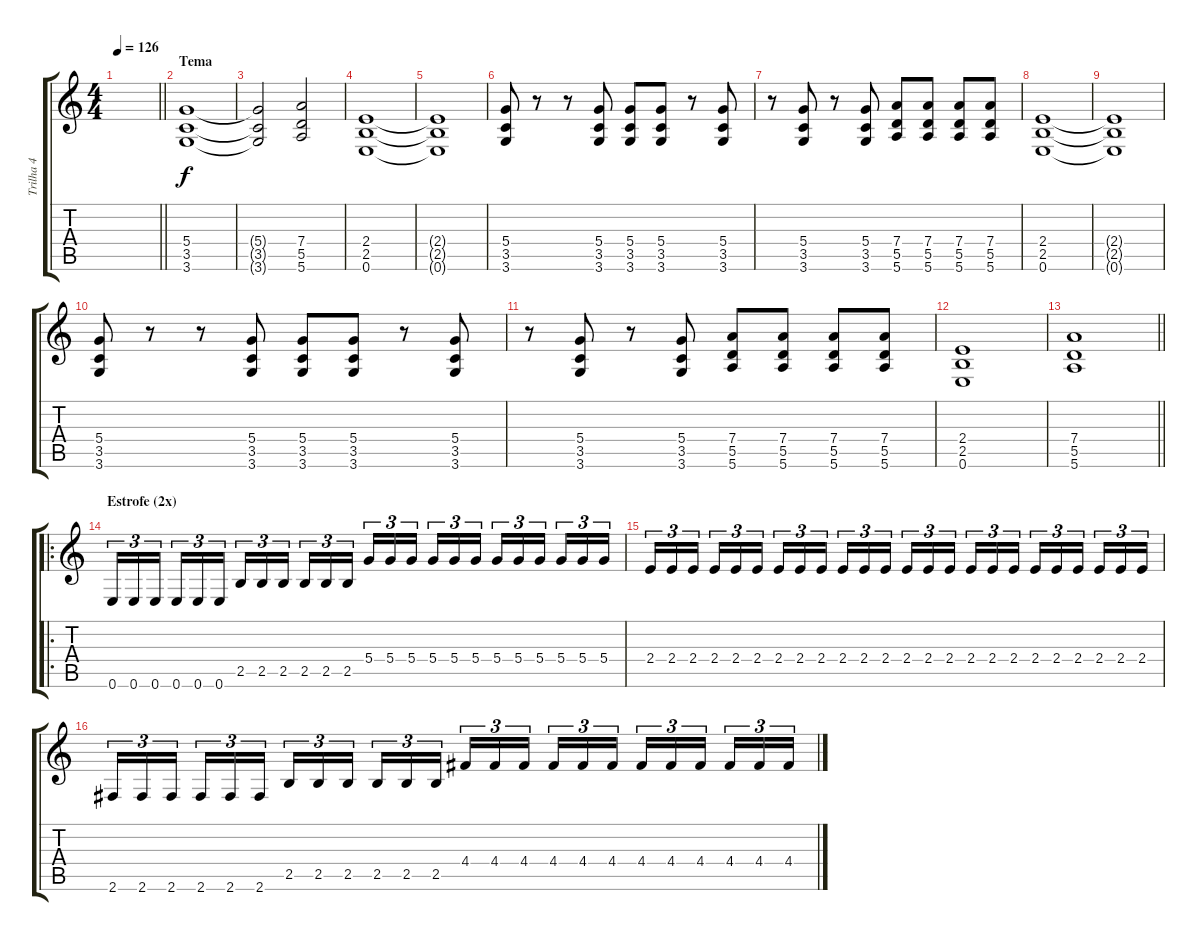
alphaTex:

\track ("Trilha 4" "Trilha 4") {instrument distortionguitar}
\staff {score tabs}
\tuning (E4 B3 G3 D3 A2 E2) {hide}
\ts (4 4)
\tempo 126
\clef g2
\barLineRight lightlight
\ks c
|
\section ("" "Tema")
(5.4 3.5 3.6).1 |
(5.4{t} 3.5{t} 3.6{t}).2 (7.4 5.5 5.6).2 |
(2.4 2.5 0.6).1 |
(2.4{t} 2.5{t} 0.6{t}).1 |
(5.4 3.5 3.6).8 r.8 r.8 (5.4 3.5 3.6).8 (5.4 3.5 3.6).8 (5.4 3.5 3.6).8 r.8 (5.4 3.5 3.6).8 |
r.8 (5.4 3.5 3.6).8 r.8 (5.4 3.5 3.6).8 (7.4 5.5 5.6).8 (7.4 5.5 5.6).8 (7.4 5.5 5.6).8 (7.4 5.5 5.6).8 |
(2.4 2.5 0.6).1 |
(2.4{t} 2.5{t} 0.6{t}).1 |
(5.4 3.5 3.6).8 r.8 r.8 (5.4 3.5 3.6).8 (5.4 3.5 3.6).8 (5.4 3.5 3.6).8 r.8 (5.4 3.5 3.6).8 |
r.8 (5.4 3.5 3.6).8 r.8 (5.4 3.5 3.6).8 (7.4 5.5 5.6).8 (7.4 5.5 5.6).8 (7.4 5.5 5.6).8 (7.4 5.5 5.6).8 |
(2.4 2.5 0.6).1 |
\barLineRight lightlight
(7.4 5.5 5.6).1 |
\ro
\section ("" "Estrofe (2x)")
0.6.16{tu (3 2)} 0.6.16{tu (3 2)} 0.6.16{tu (3 2) beam splitsecondary} 0.6.16{tu (3 2)} 0.6.16{tu (3 2)} 0.6.16{tu (3 2)} 2.5.16{tu (3 2)} 2.5.16{tu (3 2)} 2.5.16{tu (3 2) beam splitsecondary} 2.5.16{tu (3 2)} 2.5.16{tu (3 2)} 2.5.16{tu (3 2)} 5.4.16{tu (3 2)} 5.4.16{tu (3 2)} 5.4.16{tu (3 2) beam splitsecondary} 5.4.16{tu (3 2)} 5.4.16{tu (3 2)} 5.4.16{tu (3 2)} 5.4.16{tu (3 2)} 5.4.16{tu (3 2)} 5.4.16{tu (3 2) beam splitsecondary} 5.4.16{tu (3 2)} 5.4.16{tu (3 2)} 5.4.16{tu (3 2)} |
2.4.16{tu (3 2)} 2.4.16{tu (3 2)} 2.4.16{tu (3 2) beam splitsecondary} 2.4.16{tu (3 2)} 2.4.16{tu (3 2)} 2.4.16{tu (3 2)} 2.4.16{tu (3 2)} 2.4.16{tu (3 2)} 2.4.16{tu (3 2) beam splitsecondary} 2.4.16{tu (3 2)} 2.4.16{tu (3 2)} 2.4.16{tu (3 2)} 2.4.16{tu (3 2)} 2.4.16{tu (3 2)} 2.4.16{tu (3 2) beam splitsecondary} 2.4.16{tu (3 2)} 2.4.16{tu (3 2)} 2.4.16{tu (3 2)} 2.4.16{tu (3 2)} 2.4.16{tu (3 2)} 2.4.16{tu (3 2) beam splitsecondary} 2.4.16{tu (3 2)} 2.4.16{tu (3 2)} 2.4.16{tu (3 2)} |
2.6.16{tu (3 2)} 2.6.16{tu (3 2)} 2.6.16{tu (3 2) beam splitsecondary} 2.6.16{tu (3 2)} 2.6.16{tu (3 2)} 2.6.16{tu (3 2)} 2.5.16{tu (3 2)} 2.5.16{tu (3 2)} 2.5.16{tu (3 2) beam splitsecondary} 2.5.16{tu (3 2)} 2.5.16{tu (3 2)} 2.5.16{tu (3 2)} 4.4.16{tu (3 2)} 4.4.16{tu (3 2)} 4.4.16{tu (3 2) beam splitsecondary} 4.4.16{tu (3 2)} 4.4.16{tu (3 2)} 4.4.16{tu (3 2)} 4.4.16{tu (3 2)} 4.4.16{tu (3 2)} 4.4.16{tu (3 2) beam splitsecondary} 4.4.16{tu (3 2)} 4.4.16{tu (3 2)} 4.4.16{tu (3 2)}
